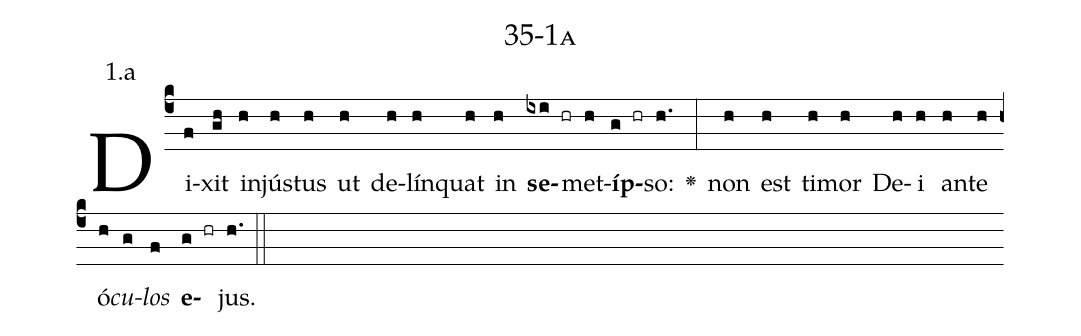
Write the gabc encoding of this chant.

name: 35-1a;
annotation: 1.a;
%%
(c4)Di(f)xit(gh) in(h)jús(h)tus(h) ut(h) de(h)lín(h)quat(h) in(h) <b>se</b>(ixi hr)met(h)<b>íp</b>(g hr)so:(h.) <v>\greheightstar</v>(:) non(h) est(h) ti(h)mor(h) De(h)i(h) an(h)te(h) ó(h)<i>cu</i>(g)<i>los</i>(f) <b>e</b>(g hr)jus.(h.) (::)


%E(h) u(h) o(g) u(f) a(g) e.(h.) (::)
